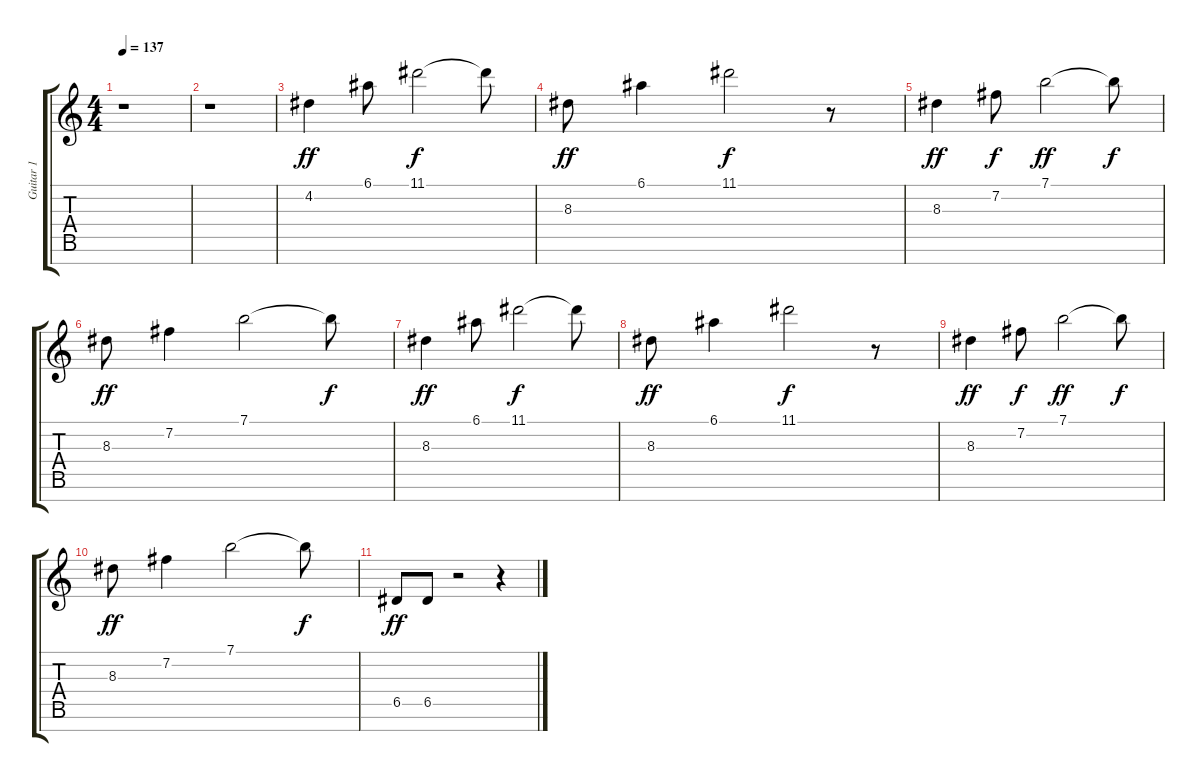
\track ("Guitar 1" "Guitar 1") {instrument electricguitarmuted}
\staff {score tabs}
\tuning (E4 B3 G3 D3 A2 E2 B1) {hide}
\ts (4 4)
\tempo 137
\clef g2
\ks c
r.1{dy f} |
r.1 |
4.2.4{dy ff} 6.1.8 11.1.2{dy f} 11.1{t}.8 |
8.3.8{dy ff} 6.1.4 11.1.2{dy f} r.8 |
8.3.4{dy ff} 7.2.8{dy f} 7.1.2{dy ff} 7.1{t}.8{dy f} |
8.3.8{dy ff} 7.2.4 7.1.2 7.1{t}.8{dy f} |
8.3.4{dy ff} 6.1.8 11.1.2{dy f} 11.1{t}.8 |
8.3.8{dy ff} 6.1.4 11.1.2{dy f} r.8 |
8.3.4{dy ff} 7.2.8{dy f} 7.1.2{dy ff} 7.1{t}.8{dy f} |
8.3.8{dy ff} 7.2.4 7.1.2 7.1{t}.8{dy f} |
6.5.8{dy ff} 6.5.8 r.2 r.4
